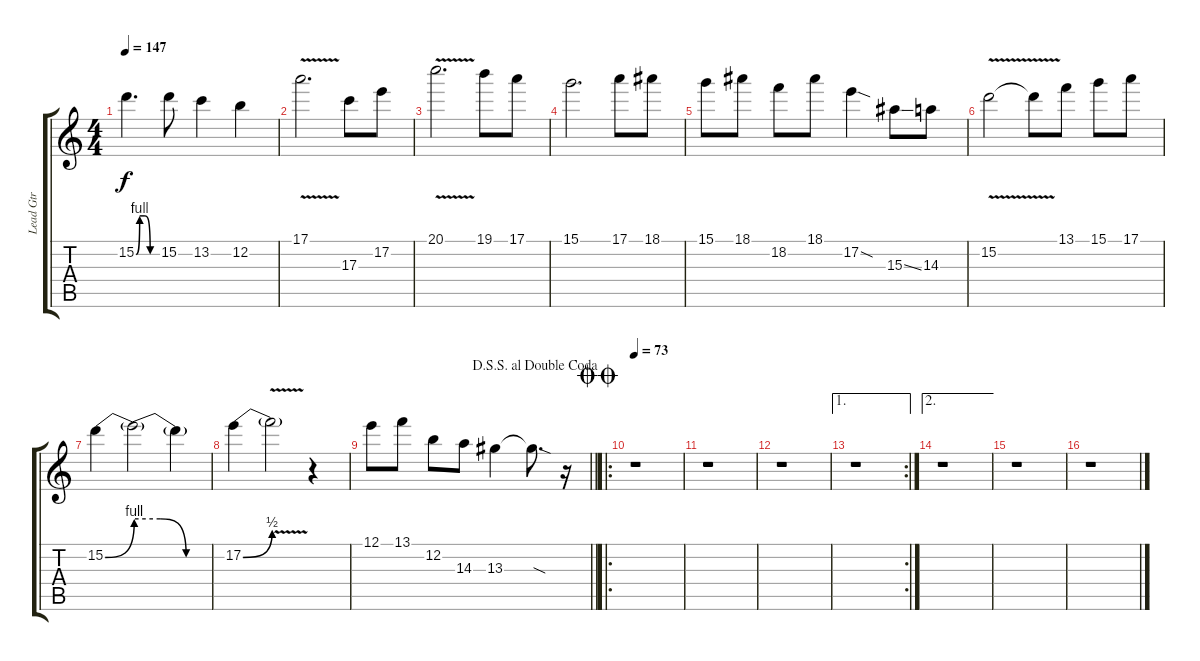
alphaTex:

\track ("Lead Gtr" "Lead Gtr") {instrument distortionguitar}
\staff {score tabs}
\tuning (E4 B3 G3 D3 A2 E2) {hide}
\ts (4 4)
\tempo 147
\clef g2
\ks c
15.2{be (custom 0 0 10 4 25 4 40 0 60 0)}.4{d dy f} 15.2.8 13.2.4 12.2.4 |
17.1{v}.2{d} 17.3.8 17.2.8 |
20.1{v}.2{d} 19.1.8 17.1.8 |
15.1.2{d} 17.1.8 18.1.8 |
15.1.8 18.1.8 18.2.8 18.1.8 17.2{sod}.4 15.3{ss}.8 14.3.8 |
15.2{v}.2 15.2{v t}.8 13.1.8 15.1.8 17.1.8 |
15.2{be (bend 0 0 60 4)}.4 15.2{be (custom 0 4 20 4 40 0 60 0) t}.2 15.2{t}.4 |
17.2{be (bend 0 0 60 2)}.4 17.2{v t}.2 r.4 |
\jump dalsegnosegnoaldoublecoda
\barLineRight lightlight
12.1.8 13.1.8 12.2.8 14.3.8 13.3.4 13.3{sod t}.8{d} r.16 |
\ro
\jump doublecoda
\tempo 73
r.1 |
r.1 |
r.1 |
\ae 1
\rc 2
r.1 |
\ae 2
r.1 |
r.1 |
r.1
